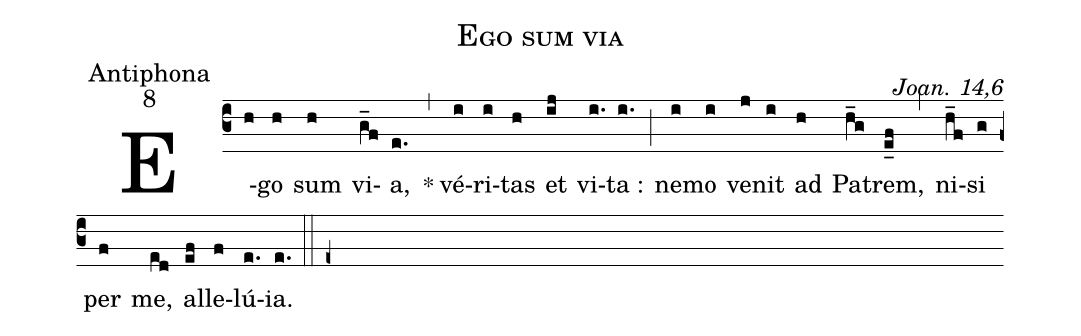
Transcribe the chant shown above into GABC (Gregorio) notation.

name:Ego sum via;
office-part:Antiphona;
mode:8;
commentary:Joan. 14,6;
%%
(c3)E(h)go(h) sum(h) vi(g_f)a, (e.)*(,)
vé(i)ri(i)tas(h) et(ij) vi(i.)ta :(i.) (;)
ne(i)mo(i) ve(j)nit(i) ad(h) Pa(h_g)trem,(e_f) (,)
ni(h_f)si(g) per(f) me,(ed) al(ef)le(f)lú(e.)ia.(e.) (::e+)
